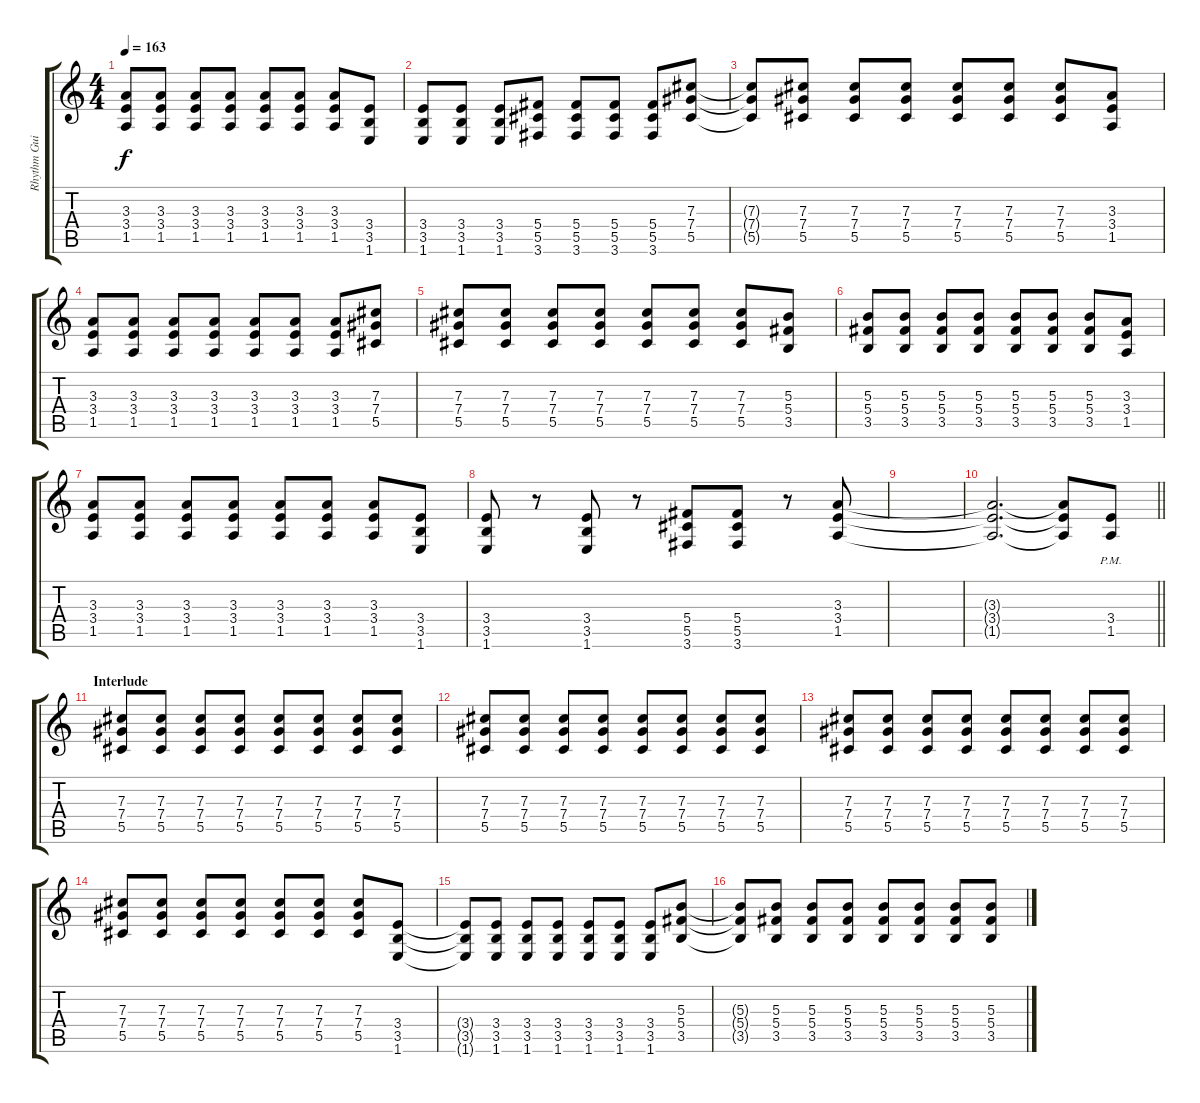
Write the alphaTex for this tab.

\track ("Rhythm Guitar" "Rhythm Gui") {instrument distortionguitar}
\staff {score tabs}
\tuning (Eb4 Bb3 Gb3 Db3 Ab2 Eb2) {hide}
\ts (4 4)
\tempo 163
\clef g2
\ks c
(3.3 3.4 1.5).8{dy f} (3.3 3.4 1.5).8 (3.3 3.4 1.5).8 (3.3 3.4 1.5).8 (3.3 3.4 1.5).8 (3.3 3.4 1.5).8 (3.3 3.4 1.5).8 (3.4 3.5 1.6).8 |
(3.4 3.5 1.6).8 (3.4 3.5 1.6).8 (3.4 3.5 1.6).8 (5.4 5.5 3.6).8 (5.4 5.5 3.6).8 (5.4 5.5 3.6).8 (5.4 5.5 3.6).8 (7.3 7.4 5.5).8 |
(7.3{t} 7.4{t} 5.5{t}).8 (7.3 7.4 5.5).8 (7.3 7.4 5.5).8 (7.3 7.4 5.5).8 (7.3 7.4 5.5).8 (7.3 7.4 5.5).8 (7.3 7.4 5.5).8 (3.3 3.4 1.5).8 |
(3.3 3.4 1.5).8 (3.3 3.4 1.5).8 (3.3 3.4 1.5).8 (3.3 3.4 1.5).8 (3.3 3.4 1.5).8 (3.3 3.4 1.5).8 (3.3 3.4 1.5).8 (7.3 7.4 5.5).8 |
(7.3 7.4 5.5).8 (7.3 7.4 5.5).8 (7.3 7.4 5.5).8 (7.3 7.4 5.5).8 (7.3 7.4 5.5).8 (7.3 7.4 5.5).8 (7.3 7.4 5.5).8 (5.3 5.4 3.5).8 |
(5.3 5.4 3.5).8 (5.3 5.4 3.5).8 (5.3 5.4 3.5).8 (5.3 5.4 3.5).8 (5.3 5.4 3.5).8 (5.3 5.4 3.5).8 (5.3 5.4 3.5).8 (3.3 3.4 1.5).8 |
(3.3 3.4 1.5).8 (3.3 3.4 1.5).8 (3.3 3.4 1.5).8 (3.3 3.4 1.5).8 (3.3 3.4 1.5).8 (3.3 3.4 1.5).8 (3.3 3.4 1.5).8 (3.4 3.5 1.6).8 |
(3.4 3.5 1.6).8 r.8 (3.4 3.5 1.6).8 r.8 (5.4 5.5 3.6).8 (5.4 5.5 3.6).8 r.8 (3.3 3.4 1.5).8 |
|
\barLineRight lightlight
(3.3{t} 3.4{t} 1.5{t}).2{d} (3.3{t} 3.4{t} 1.5{t}).8 (3.4{pm} 1.5{pm}).8 |
\section ("" "Interlude")
(7.3 7.4 5.5).8 (7.3 7.4 5.5).8 (7.3 7.4 5.5).8 (7.3 7.4 5.5).8 (7.3 7.4 5.5).8 (7.3 7.4 5.5).8 (7.3 7.4 5.5).8 (7.3 7.4 5.5).8 |
(7.3 7.4 5.5).8 (7.3 7.4 5.5).8 (7.3 7.4 5.5).8 (7.3 7.4 5.5).8 (7.3 7.4 5.5).8 (7.3 7.4 5.5).8 (7.3 7.4 5.5).8 (7.3 7.4 5.5).8 |
(7.3 7.4 5.5).8 (7.3 7.4 5.5).8 (7.3 7.4 5.5).8 (7.3 7.4 5.5).8 (7.3 7.4 5.5).8 (7.3 7.4 5.5).8 (7.3 7.4 5.5).8 (7.3 7.4 5.5).8 |
(7.3 7.4 5.5).8 (7.3 7.4 5.5).8 (7.3 7.4 5.5).8 (7.3 7.4 5.5).8 (7.3 7.4 5.5).8 (7.3 7.4 5.5).8 (7.3 7.4 5.5).8 (3.4 3.5 1.6).8 |
(3.4{t} 3.5{t} 1.6{t}).8 (3.4 3.5 1.6).8 (3.4 3.5 1.6).8 (3.4 3.5 1.6).8 (3.4 3.5 1.6).8 (3.4 3.5 1.6).8 (3.4 3.5 1.6).8 (5.3 5.4 3.5).8 |
(5.3{t} 5.4{t} 3.5{t}).8 (5.3 5.4 3.5).8 (5.3 5.4 3.5).8 (5.3 5.4 3.5).8 (5.3 5.4 3.5).8 (5.3 5.4 3.5).8 (5.3 5.4 3.5).8 (5.3 5.4 3.5).8
